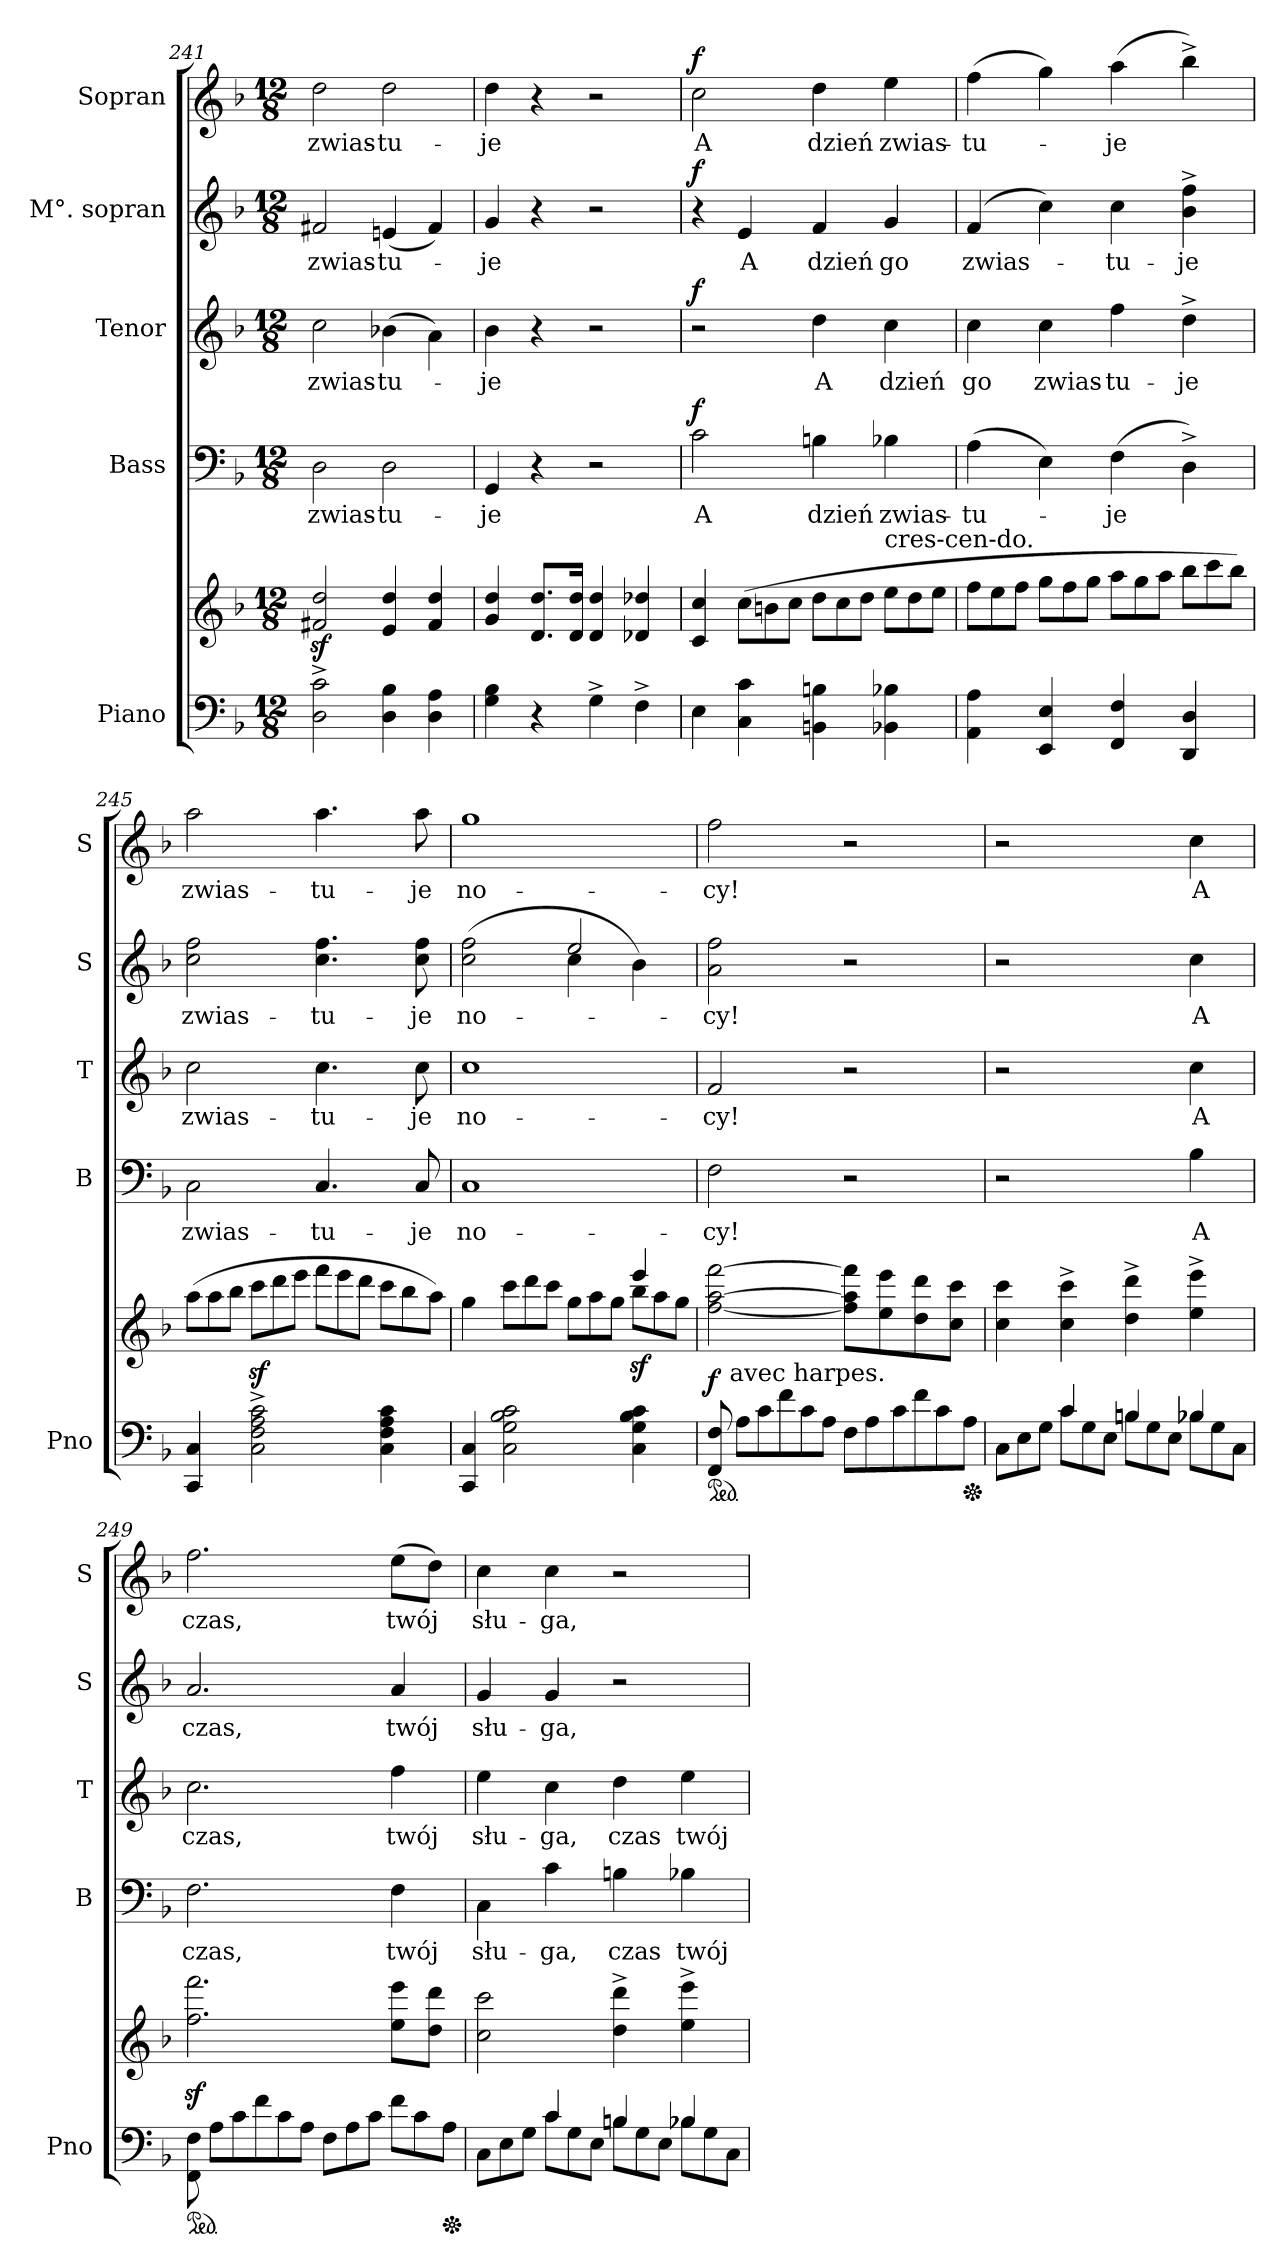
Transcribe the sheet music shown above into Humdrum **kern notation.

**kern	**kern	**dynam	**kern	**text	**dynam	**kern	**text	**dynam	**kern	**text	**dynam	**kern	**text	**dynam
*part5	*part5	*part5	*part4	*part4	*part4	*part3	*part3	*part3	*part2	*part2	*part2	*part1	*part1	*part1
*staff6	*staff5	*staff5/6	*staff4	*staff4	*staff4	*staff3	*staff3	*staff3	*staff2	*staff2	*staff2	*staff1	*staff1	*staff1
*I"Piano	*	*	*I"Bass	*	*	*I"Tenor	*	*	*I"M°. sopran	*	*	*I"Sopran	*	*
*I'Pno	*	*	*I'B	*	*	*I'T	*	*	*I'S	*	*	*I'S	*	*
*clefF4	*clefG2	*	*clefF4	*	*	*clefG2	*	*	*clefG2	*	*	*clefG2	*	*
*	*	*	*	*	*	*ITrd8c12	*	*	*	*	*	*	*	*
*k[b-]	*k[b-]	*	*k[b-]	*	*	*k[b-]	*	*	*k[b-]	*	*	*k[b-]	*	*
*d:	*d:	*	*d:	*	*	*d:	*	*	*d:	*	*	*d:	*	*
*M12/8	*M12/8	*	*M12/8	*	*	*M12/8	*	*	*M12/8	*	*	*M12/8	*	*
=241	=241	=241	=241	=241	=241	=241	=241	=241	=241	=241	=241	=241	=241	=241
2D^\ 2c^\	2f#Xz/ 2ddz/	.	2D\	zwias-	.	2c\	zwias-	.	2f#X/	zwias-	.	2dd\	zwias-	.
4D\ 4B-\	4e/ 4dd/	.	2D\	-tu-	.	(4B-X\	-tu-	.	(4en/	-tu-	.	2dd\	-tu-	.
4D\ 4A\	4f#/ 4dd/	.	.	.	.	4A\)	.	.	4f#/)	.	.	.	.	.
=242	=242	=242	=242	=242	=242	=242	=242	=242	=242	=242	=242	=242	=242	=242
4G\ 4B-\	4g/ 4dd/	.	4GG/	-je	.	4B-\	-je	.	4g/	-je	.	4dd\	-je	.
4r	8.d/ 8.dd/L	.	4r	.	.	4r	.	.	4r	.	.	4r	.	.
.	16d/ 16dd/Jk	.	.	.	.	.	.	.	.	.	.	.	.	.
4G^\	4d/ 4dd/	.	2r	.	.	2r	.	.	2r	.	.	2r	.	.
4F^\	4d-X/ 4dd-X/	.	.	.	.	.	.	.	.	.	.	.	.	.
=243	=243	=243	=243	=243	=243	=243	=243	=243	=243	=243	=243	=243	=243	=243
!	!	!	!	!	!LO:DY:a	!	!	!LO:DY:a	!	!	!LO:DY:a	!	!	!LO:DY:a
4E\	4c/ 4cc/	.	2c\	A	f	2r	.	f	4r	.	f	2cc\	A	f
*	*Xtuplet	*	*	*	*	*	*	*	*	*	*	*	*	*
4C\ 4c\	(12cc\L	.	.	.	.	.	.	.	4e/	A	.	.	.	.
.	12bn\	.	.	.	.	.	.	.	.	.	.	.	.	.
.	12cc\J	.	.	.	.	.	.	.	.	.	.	.	.	.
4BBn\ 4Bn\	12dd\L	.	4Bn\	dzień	.	4d\	A	.	4f/	dzień	.	4dd\	dzień	.
.	12cc\	.	.	.	.	.	.	.	.	.	.	.	.	.
.	12dd\J	.	.	.	.	.	.	.	.	.	.	.	.	.
!	!LO:TX:t=cres-cen-do.	!	!	!	!	!	!	!	!	!	!	!	!	!
4BB-X\ 4B-X\	12ee\L	.	4B-X\	zwias-	.	4c\	dzień	.	4g/	go	.	4ee\	zwias-	.
.	12dd\	.	.	.	.	.	.	.	.	.	.	.	.	.
.	12ee\J	.	.	.	.	.	.	.	.	.	.	.	.	.
=244	=244	=244	=244	=244	=244	=244	=244	=244	=244	=244	=244	=244	=244	=244
4AA\ 4A\	12ff\L	.	(4A\	-tu-	.	4c\	go	.	(4f/	zwias-	.	(4ff\	-tu-	.
.	12ee\	.	.	.	.	.	.	.	.	.	.	.	.	.
.	12ff\J	.	.	.	.	.	.	.	.	.	.	.	.	.
4EE/ 4E/	12gg\L	.	4E\)	.	.	4c\	zwias-	.	4cc\)	.	.	4gg\)	.	.
.	12ff\	.	.	.	.	.	.	.	.	.	.	.	.	.
.	12gg\J	.	.	.	.	.	.	.	.	.	.	.	.	.
4FF/ 4F/	12aa\L	.	(4F\	-je	.	4f\	-tu-	.	4cc\	-tu-	.	(4aa\	-je	.
.	12gg\	.	.	.	.	.	.	.	.	.	.	.	.	.
.	12aa\J	.	.	.	.	.	.	.	.	.	.	.	.	.
4DD/ 4D/	12bb-\L	.	4D^\)	.	.	4d^\	-je	.	4b-^\ 4ff^\	-je	.	4bb-^\)	.	.
.	12ccc\	.	.	.	.	.	.	.	.	.	.	.	.	.
.	12bb-\J)	.	.	.	.	.	.	.	.	.	.	.	.	.
=245	=245	=245	=245	=245	=245	=245	=245	=245	=245	=245	=245	=245	=245	=245
4CC/ 4C/	(12aa\L	.	2C\	zwias-	.	2c\	zwias-	.	2cc\ 2ff\	zwias-	.	2aa\	zwias-	.
.	12aa\	.	.	.	.	.	.	.	.	.	.	.	.	.
.	12bb-\J	.	.	.	.	.	.	.	.	.	.	.	.	.
2C^\ 2F^\ 2A^\ 2c^\	12cccz\L	.	.	.	.	.	.	.	.	.	.	.	.	.
.	12ddd\	.	.	.	.	.	.	.	.	.	.	.	.	.
.	12eee\J	.	.	.	.	.	.	.	.	.	.	.	.	.
.	12fff\L	.	4.C/	-tu-	.	4.c\	-tu-	.	4.cc\ 4.ff\	-tu-	.	4.aa\	-tu-	.
.	12eee\	.	.	.	.	.	.	.	.	.	.	.	.	.
.	12ddd\J	.	.	.	.	.	.	.	.	.	.	.	.	.
4C\ 4F\ 4A\ 4c\	12ccc\L	.	.	.	.	.	.	.	.	.	.	.	.	.
.	12bb-\	.	.	.	.	.	.	.	.	.	.	.	.	.
.	.	.	8C/	-je	.	8c\	-je	.	8cc\ 8ff\	-je	.	8aa\	-je	.
.	12aa\J)	.	.	.	.	.	.	.	.	.	.	.	.	.
=246	=246	=246	=246	=246	=246	=246	=246	=246	=246	=246	=246	=246	=246	=246
*	*^	*	*	*	*	*	*	*	*^	*	*	*	*	*
4CC/ 4C/	4gg\	2.ryy	.	1C	no-	.	1c	no-	.	(2cc\ 2ff\	2ryy	no-	.	1gg	no-	.
2C\ 2G\ 2B-\ 2c\	12ccc\L	.	.	.	.	.	.	.	.	.	.	.	.	.	.	.
.	12ddd\	.	.	.	.	.	.	.	.	.	.	.	.	.	.	.
.	12ccc\J	.	.	.	.	.	.	.	.	.	.	.	.	.	.	.
.	12gg\L	.	.	.	.	.	.	.	.	2ee/	4cc\	.	.	.	.	.
.	12aa\	.	.	.	.	.	.	.	.	.	.	.	.	.	.	.
.	12gg\J	.	.	.	.	.	.	.	.	.	.	.	.	.	.	.
4C\ 4G\ 4B-\ 4c\	4eee/	12bb-z\L	.	.	.	.	.	.	.	.	4b-\)	.	.	.	.	.
.	.	12aa\	.	.	.	.	.	.	.	.	.	.	.	.	.	.
.	.	12gg\J	.	.	.	.	.	.	.	.	.	.	.	.	.	.
*	*v	*v	*	*	*	*	*	*	*	*v	*v	*	*	*	*	*
=247	=247	=247	=247	=247	=247	=247	=247	=247	=247	=247	=247	=247	=247	=247
*Xtuplet	*	*	*	*	*	*	*	*	*	*	*	*	*	*
*ped	*	*	*	*	*	*	*	*	*	*	*	*	*	*
12FF/ 12F/	[2ff\ [2aa\ [2fff\	f	2F\	-cy!	.	2F/	-cy!	.	2a\ 2ff\	-cy!	.	2ff\	-cy!	.
!LO:TX:a:t=avec harpes.	!	!	!	!	!	!	!	!	!	!	!	!	!	!
12A\L	.	.	.	.	.	.	.	.	.	.	.	.	.	.
12c\	.	.	.	.	.	.	.	.	.	.	.	.	.	.
12f\	.	.	.	.	.	.	.	.	.	.	.	.	.	.
12c\	.	.	.	.	.	.	.	.	.	.	.	.	.	.
12A\J	.	.	.	.	.	.	.	.	.	.	.	.	.	.
12F\L	8ff]\ 8aa]\ 8fff]\L	.	2r	.	.	2r	.	.	2r	.	.	2r	.	.
12A\	.	.	.	.	.	.	.	.	.	.	.	.	.	.
.	8ee\ 8eee\	.	.	.	.	.	.	.	.	.	.	.	.	.
12c\	.	.	.	.	.	.	.	.	.	.	.	.	.	.
12f\	8dd\ 8ddd\	.	.	.	.	.	.	.	.	.	.	.	.	.
12c\	.	.	.	.	.	.	.	.	.	.	.	.	.	.
.	8cc\ 8ccc\J	.	.	.	.	.	.	.	.	.	.	.	.	.
*Xped	*	*	*	*	*	*	*	*	*	*	*	*	*	*
12A\J	.	.	.	.	.	.	.	.	.	.	.	.	.	.
=248	=248	=248	=248	=248	=248	=248	=248	=248	=248	=248	=248	=248	=248	=248
*^	*	*	*	*	*	*	*	*	*	*	*	*	*	*
!	!	!	!	!LO:N:vis=2	!	!	!LO:N:vis=2	!	!	!LO:N:vis=2	!	!	!LO:N:vis=2	!	!
12C\L	4ryy	4cc\ 4ccc\	.	2.r	.	.	2.r	.	.	2.r	.	.	2.r	.	.
12E\	.	.	.	.	.	.	.	.	.	.	.	.	.	.	.
12G\J	.	.	.	.	.	.	.	.	.	.	.	.	.	.	.
4c/	12c\L	4cc^\ 4ccc^\	.	.	.	.	.	.	.	.	.	.	.	.	.
.	12G\	.	.	.	.	.	.	.	.	.	.	.	.	.	.
.	12E\J	.	.	.	.	.	.	.	.	.	.	.	.	.	.
4Bn/	12Bn\L	4dd^\ 4ddd^\	.	.	.	.	.	.	.	.	.	.	.	.	.
.	12G\	.	.	.	.	.	.	.	.	.	.	.	.	.	.
.	12E\J	.	.	.	.	.	.	.	.	.	.	.	.	.	.
4B-X/	12B-X\L	4ee^\ 4eee^\	.	4B-\	A	.	4c\	A	.	4cc\	A	.	4cc\	A	.
.	12G\	.	.	.	.	.	.	.	.	.	.	.	.	.	.
.	12C\J	.	.	.	.	.	.	.	.	.	.	.	.	.	.
*v	*v	*	*	*	*	*	*	*	*	*	*	*	*	*	*
=249	=249	=249	=249	=249	=249	=249	=249	=249	=249	=249	=249	=249	=249	=249
*ped	*	*	*	*	*	*	*	*	*	*	*	*	*	*
12FF\ 12F\	2.ffz\ 2.fffz\	.	2.F\	czas,	.	2.c\	czas,	.	2.a/	czas,	.	2.ff\	czas,	.
12A\L	.	.	.	.	.	.	.	.	.	.	.	.	.	.
12c\	.	.	.	.	.	.	.	.	.	.	.	.	.	.
12f\	.	.	.	.	.	.	.	.	.	.	.	.	.	.
12c\	.	.	.	.	.	.	.	.	.	.	.	.	.	.
12A\J	.	.	.	.	.	.	.	.	.	.	.	.	.	.
12F\L	.	.	.	.	.	.	.	.	.	.	.	.	.	.
12A\	.	.	.	.	.	.	.	.	.	.	.	.	.	.
12c\J	.	.	.	.	.	.	.	.	.	.	.	.	.	.
12f\L	8ee\ 8eee\L	.	4F\	twój	.	4f\	twój	.	4a/	twój	.	(8ee\L	twój	.
12c\	.	.	.	.	.	.	.	.	.	.	.	.	.	.
.	8dd\ 8ddd\J	.	.	.	.	.	.	.	.	.	.	8dd\J)	.	.
*Xped	*	*	*	*	*	*	*	*	*	*	*	*	*	*
12A\J	.	.	.	.	.	.	.	.	.	.	.	.	.	.
=250	=250	=250	=250	=250	=250	=250	=250	=250	=250	=250	=250	=250	=250	=250
*^	*	*	*	*	*	*	*	*	*	*	*	*	*	*
12C\L	4ryy	2cc\ 2ccc\	.	4C\	słu-	.	4e\	słu-	.	4g/	słu-	.	4cc\	słu-	.
12E\	.	.	.	.	.	.	.	.	.	.	.	.	.	.	.
12G\J	.	.	.	.	.	.	.	.	.	.	.	.	.	.	.
4c/	12c\L	.	.	4c\	-ga,	.	4c\	-ga,	.	4g/	-ga,	.	4cc\	-ga,	.
.	12G\	.	.	.	.	.	.	.	.	.	.	.	.	.	.
.	12E\J	.	.	.	.	.	.	.	.	.	.	.	.	.	.
4Bn/	12Bn\L	4dd^\ 4ddd^\	.	4Bn\	czas	.	4d\	czas	.	2r	.	.	2r	.	.
.	12G\	.	.	.	.	.	.	.	.	.	.	.	.	.	.
.	12E\J	.	.	.	.	.	.	.	.	.	.	.	.	.	.
4B-X/	12B-X\L	4ee^\ 4eee^\	.	4B-X\	twój	.	4e\	twój	.	.	.	.	.	.	.
.	12G\	.	.	.	.	.	.	.	.	.	.	.	.	.	.
.	12C\J	.	.	.	.	.	.	.	.	.	.	.	.	.	.
*v	*v	*	*	*	*	*	*	*	*	*	*	*	*	*	*
=	=	=	=	=	=	=	=	=	=	=	=	=	=	=
*-	*-	*-	*-	*-	*-	*-	*-	*-	*-	*-	*-	*-	*-	*-
